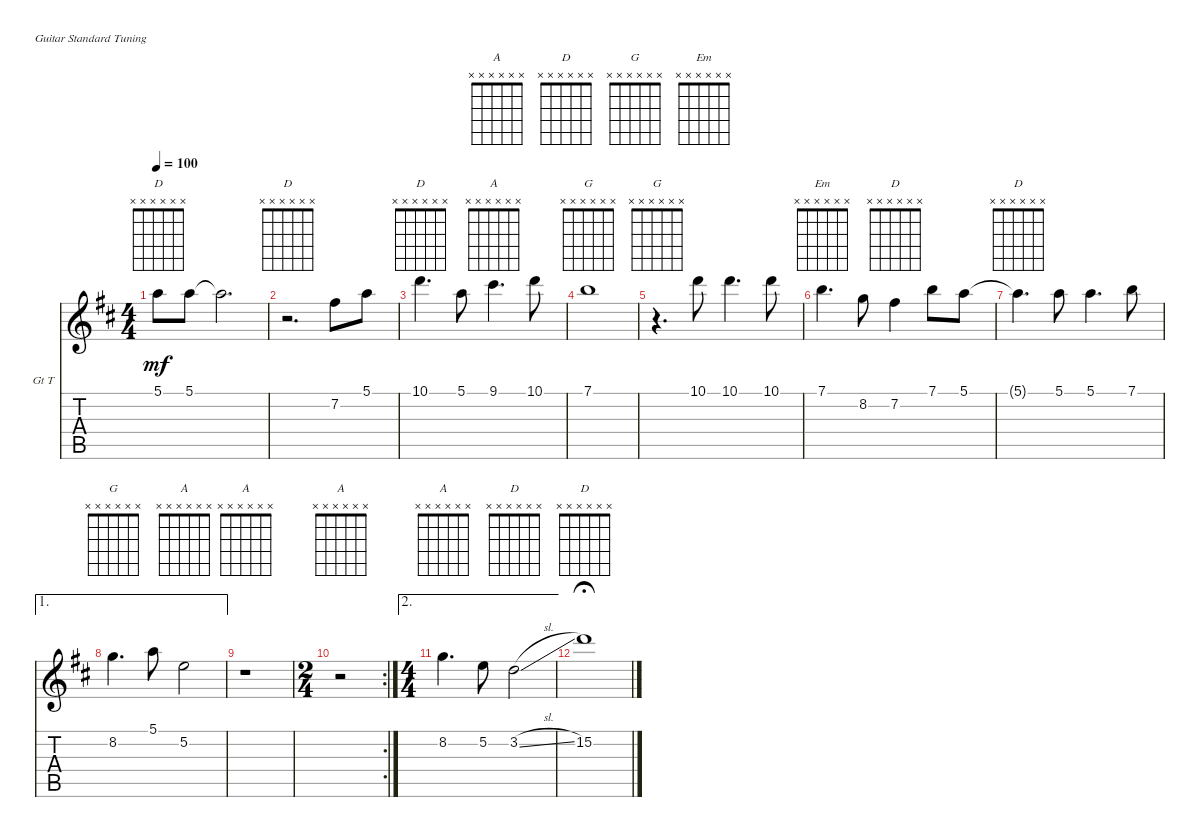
\defaultSystemsLayout 4
\bracketExtendMode nobrackets
\firstSystemTrackNameOrientation horizontal
\otherSystemsTrackNameOrientation horizontal
\chordDiagramsInScore
\track ("Guitar Theme" "Gt T") {instrument acousticguitarsteel}
\staff {score tabs}
\tuning (E4 B3 G3 D3 A2 E2)
\chord ("A" x x x x x x)
\chord ("D" x x x x x x)
\chord ("G" x x x x x x)
\chord ("Em" x x x x x x)
\ts (4 4)
\tempo 100
\clef g2
\ks d
5.1.8{ch "D" dy mf} 5.1.8 5.1{t}.2{d} |
r.2{d ch "D"} 7.2.8 5.1.8 |
10.1.4{d ch "D"} 5.1.8 9.1.4{d ch "A"} 10.1.8 |
7.1.1{ch "G"} |
r.4{d ch "G"} 10.1.8 10.1.4{d} 10.1.8 |
7.1.4{d ch "Em"} 8.2.8 7.2.4{ch "D"} 7.1.8 5.1.8 |
5.1{t}.4{d ch "D"} 5.1.8 5.1.4{d} 7.1.8 |
\ae 1
8.2.4{d ch "G"} 5.1.8 5.2.2{ch "A"} |
r.1{ch "A"} |
\rc 2
\ts (2 4)
r.2{ch "A"} |
\ae 2
\ts (4 4)
8.2.4{d ch "A"} 5.2.8 3.2{sl}.2{ch "D"} |
15.2.1{ch "D" fermata (medium 1)}
